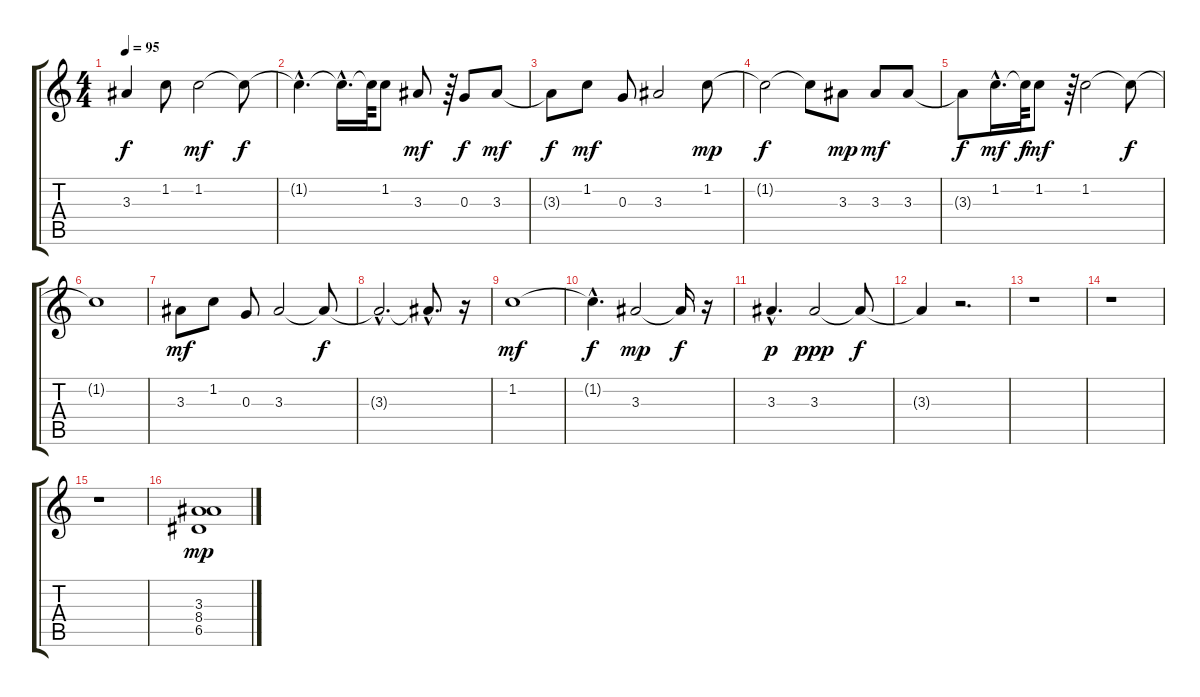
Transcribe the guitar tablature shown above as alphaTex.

\track "" {instrument distortionguitar}
\staff {score tabs}
\tuning (E4 B3 G3 D3 A2 E2) {hide}
\ts (4 4)
\tempo 95
\clef g2
\ks c
3.3.4{dy f} 1.2.8 1.2.2{dy mf} 1.2{t}.8{dy f} |
1.2{hac t}.4{d} 1.2{hac t}.16{d} 1.2{t}.64 1.2.8 3.3.8{dy mf} r.64 0.3.8{dy f} 3.3.8{dy mf} |
3.3{t}.8{dy f} 1.2.8{dy mf} 0.3.8 3.3.2 1.2.8{dy mp} |
1.2{t}.2{dy f} 1.2{t}.8 3.3.8{dy mp} 3.3.8{dy mf} 3.3.8 |
3.3{t}.8{dy f} 1.2{hac}.16{d dy mf} 1.2{t}.64{dy f} 1.2.8{dy mf} r.64 1.2.2 1.2{t}.8{dy f} |
1.2{t}.1 |
3.3.8{dy mf} 1.2.8 0.3.8 3.3.2 3.3{t}.8{dy f} |
3.3{hac t}.2{d} 3.3{hac t}.8{d} r.16 |
1.2.1{dy mf} |
1.2{hac t}.4{d dy f} 3.3.2{dy mp} 3.3{t}.16{dy f} r.16 |
3.3{hac}.4{d dy p} 3.3.2{dy ppp} 3.3{t}.8{dy f} |
3.3{t}.4 r.2{d} |
r.1 |
r.1 |
r.1 |
(3.3 8.4 6.5).1{dy mp}
